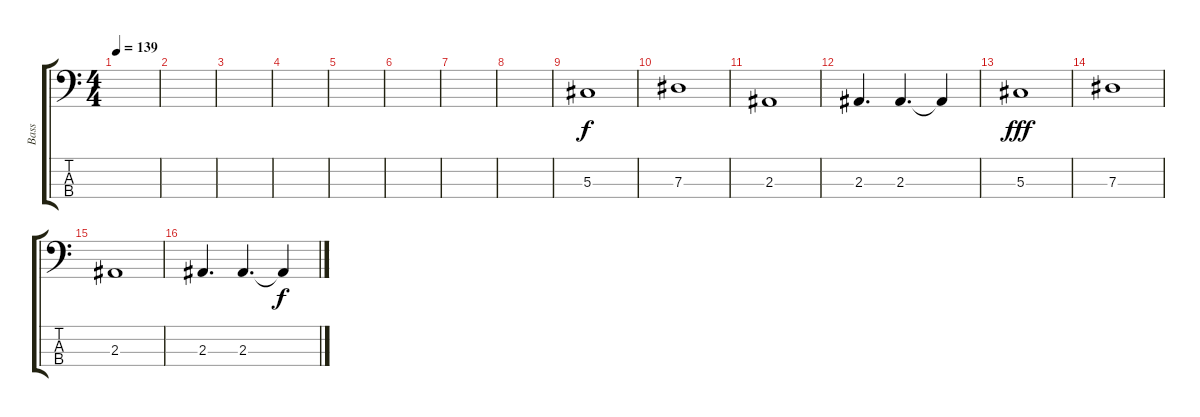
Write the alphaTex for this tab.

\track ("Bass" "Bass") {instrument electricbassfinger}
\staff {score tabs}
\tuning (Gb2 Db2 Ab1 Eb1) {hide}
\ts (4 4)
\tempo 139
\clef f4
\ks c
|
|
|
|
|
|
|
|
5.3.1 |
7.3.1 |
2.3.1 |
2.3.4{d} 2.3.4{d} 2.3{t}.4{dy f} |
5.3.1{dy fff} |
7.3.1 |
2.3.1 |
2.3.4{d} 2.3.4{d} 2.3{t}.4{dy f}
